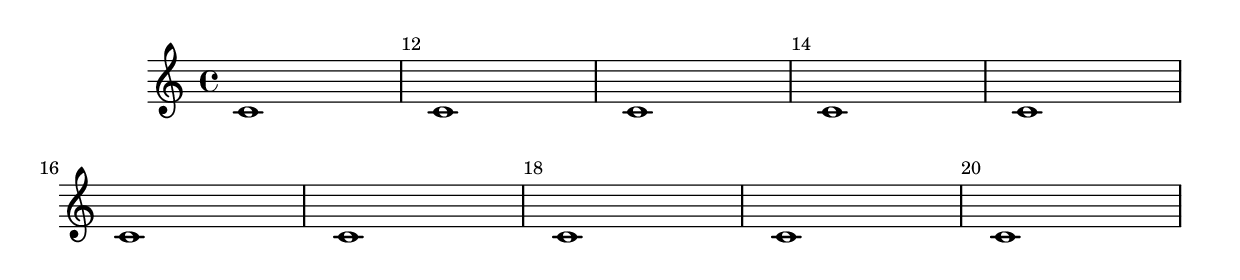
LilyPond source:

%% Do not edit this file; it is automatically
%% generated from LSR http://lsr.dsi.unimi.it
%% This file is in the public domain.
\version "2.13.16"

\header {
  lsrtags = "rhythms"

%% Translation of GIT committish: d2119a9e5e951c6ae850322f41444ac98d1ed492
  texidoces = "

Se pueden imprimir los números de compás a intervalos regulares
mediante el establecimiento de la propiedad
@code{barNumberVisibility}.  Aquí los números de compás se
imprimen a cada dos compases excepto al final de la línea.

"

  doctitlees = "Imprimir números de compás a intervalos regulares"


%% Translation of GIT committish: 0a868be38a775ecb1ef935b079000cebbc64de40
  texidocde = "
Taktnummern können in regelmäßigen Intervallen gesetzt werden, indem
man die Eigenschaft @code{barNumberVisibility} definiert.  In diesem
Beispiel werden die Taktnummern jeden zweiten Takt gesetzt, außer
am Ende einer Zeile.

"
  doctitlede = "Setzen der Taktnummern in regelmäßigen Intevallen"


%% Translation of GIT committish: 374d57cf9b68ddf32a95409ce08ba75816900f6b
  texidocfr = "
Vous pouvez imprimer un numéro de mesure à intervalle régulier plutôt
qu'en tête de chaque ligne seulement, en recourrant à la propriété
@code{barNumberVisibility}.  Voici comment afficher le numéro toutes les
deux mesures sauf en fin de ligne.

"
  doctitlefr = "Imprimer les numéros de mesure à intervalle régulier"

  texidoc = "
Bar numbers can be printed at regular intervals by setting the property
@code{barNumberVisibility}. Here the bar numbers are printed every two
measures except at the end of the line.

"
  doctitle = "Printing bar numbers at regular intervals"
} % begin verbatim

\relative c' {
  \override Score.BarNumber #'break-visibility = #end-of-line-invisible
  \set Score.currentBarNumber = #11
  % Permit first bar number to be printed
  \bar ""
  % Print a bar number every second measure
  \set Score.barNumberVisibility = #(every-nth-bar-number-visible 2)
  c1 | c | c | c | c
  \break
  c1 | c | c | c | c
}

